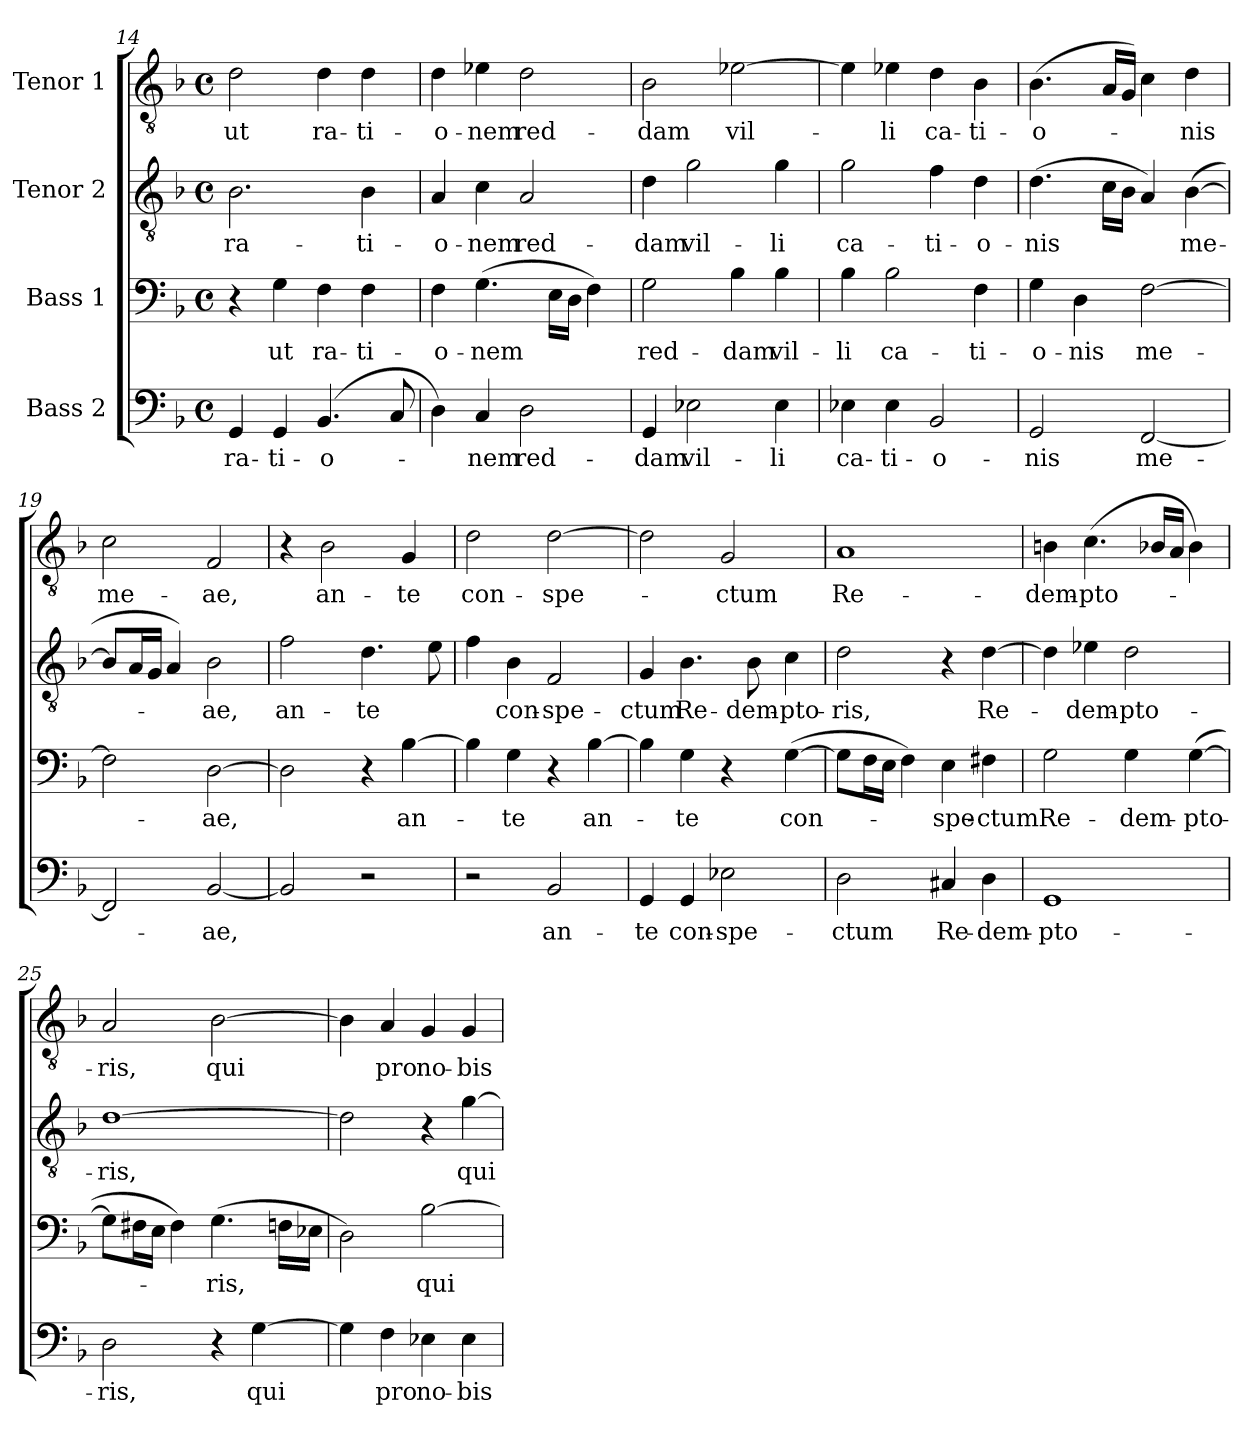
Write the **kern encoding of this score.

**kern	**text	**kern	**text	**kern	**text	**kern	**text
*part4	*part4	*part3	*part3	*part2	*part2	*part1	*part1
*staff4	*staff4	*staff3	*staff3	*staff2	*staff2	*staff1	*staff1
*I"Bass 2	*	*I"Bass 1	*	*I"Tenor 2	*	*I"Tenor 1	*
*clefF4	*	*clefF4	*	*clefGv2	*	*clefGv2	*
*k[b-]	*	*k[b-]	*	*k[b-]	*	*k[b-]	*
*F:	*	*F:	*	*F:	*	*F:	*
*M4/4	*	*M4/4	*	*M4/4	*	*M4/4	*
*met(c)	*	*met(c)	*	*met(c)	*	*met(c)	*
=14	=14	=14	=14	=14	=14	=14	=14
4GG/	ra-	4r	.	2.B-\	ra-	2d\	ut
4GG/	-ti-	4G\	ut	.	.	.	.
(4.BB-/	-o-	4F\	ra-	.	.	4d\	ra-
.	.	4F\	-ti-	4B-\	-ti-	4d\	-ti-
8C/	.	.	.	.	.	.	.
=15	=15	=15	=15	=15	=15	=15	=15
4D\)	.	4F\	-o-	4A/	-o-	4d\	-o-
4C/	-nem	(4.G\	-nem	4c\	-nem	4e-X\	-nem
2D\	red-	.	.	2A/	red-	2d\	red-
.	.	16E\LL	.	.	.	.	.
.	.	16D\JJ	.	.	.	.	.
.	.	4F\)	.	.	.	.	.
=16	=16	=16	=16	=16	=16	=16	=16
4GG/	-dam	2G\	red-	4d\	-dam	2B-\	-dam
2E-X\	vil-	.	.	2g\	vil-	.	.
.	.	4B-\	-dam	.	.	[2e-X\	vil-
4E-\	-li	4B-\	vil-	4g\	-li	.	.
=17	=17	=17	=17	=17	=17	=17	=17
4E-X\	ca-	4B-\	-li	2g\	ca-	4e-\]	.
4E-\	-ti-	2B-\	ca-	.	.	4e-X\	-li
2BB-/	-o-	.	.	4f\	-ti-	4d\	ca-
.	.	4F\	-ti-	4d\	-o-	4B-\	-ti-
=18	=18	=18	=18	=18	=18	=18	=18
2GG/	-nis	4G\	-o-	(4.d\	-nis	(4.B-\	-o-
.	.	4D\	-nis	.	.	.	.
.	.	.	.	16c\LL	.	16A/LL	.
.	.	.	.	16B-\JJ	.	16G/JJ)	.
[2FF/	me-	[2F\	me-	4A/)	.	4c\	.
.	.	.	.	([4B-\	me-	4d\	-nis
=19	=19	=19	=19	=19	=19	=19	=19
2FF/]	.	2F\]	.	8B-/L]	.	2c\	me-
.	.	.	.	16A/L	.	.	.
.	.	.	.	16G/JJ	.	.	.
.	.	.	.	4A/)	.	.	.
[2BB-/	-ae,	[2D\	-ae,	2B-\	-ae,	2F/	-ae,
!!LO:PB:g=z
=20	=20	=20	=20	=20	=20	=20	=20
2BB-/]	.	2D\]	.	2f\	an-	4r	.
.	.	.	.	.	.	2B-\	an-
2r	.	4r	.	4.d\	-te	.	.
.	.	[4B-\	an-	.	.	4G/	-te
.	.	.	.	8e\	.	.	.
=21	=21	=21	=21	=21	=21	=21	=21
2r	.	4B-\]	.	4f\	.	2d\	con-
.	.	4G\	-te	4B-\	con-	.	.
2BB-/	an-	4r	.	2F/	-spe-	[2d\	-spe-
.	.	[4B-\	an-	.	.	.	.
=22	=22	=22	=22	=22	=22	=22	=22
4GG/	-te	4B-\]	.	4G/	-ctum	2d\]	.
4GG/	con-	4G\	-te	4.B-\	Re-	.	.
2E-X\	-spe-	4r	.	.	.	2G/	-ctum
.	.	.	.	8B-\	-dem-	.	.
.	.	([4G\	con-	4c\	-pto-	.	.
=23	=23	=23	=23	=23	=23	=23	=23
2D\	-ctum	8G\L]	.	2d\	-ris,	1A	Re-
.	.	16F\L	.	.	.	.	.
.	.	16E\JJ	.	.	.	.	.
.	.	4F\)	.	.	.	.	.
4C#X/	Re-	4E\	-spe-	4r	.	.	.
4D\	-dem-	4F#X\	-ctum	[4d\	Re-	.	.
=24	=24	=24	=24	=24	=24	=24	=24
1GG	-pto-	2G\	Re-	4d\]	.	4Bn\	-dem-
.	.	.	.	4e-X\	-dem-	(4.c\	-pto-
.	.	4G\	-dem-	2d\	-pto-	.	.
.	.	.	.	.	.	16B-X/LL	.
.	.	.	.	.	.	16A/JJ	.
.	.	([4G\	-pto-	.	.	4B-\)	.
=25	=25	=25	=25	=25	=25	=25	=25
2D\	-ris,	8G\L]	.	[1d	-ris,	2A/	-ris,
.	.	16F#X\L	.	.	.	.	.
.	.	16E\JJ	.	.	.	.	.
.	.	4F#\)	.	.	.	.	.
4r	.	(4.G\	-ris,	.	.	[2B-\	qui
[4G\	qui	.	.	.	.	.	.
.	.	16Fn\LL	.	.	.	.	.
.	.	16E-X\JJ	.	.	.	.	.
=26	=26	=26	=26	=26	=26	=26	=26
4G\]	.	2D\)	.	2d\]	.	4B-\]	.
4F\	pro	.	.	.	.	4A/	pro
4E-X\	no-	[2B-\	qui	4r	.	4G/	no-
4E-\	-bis	.	.	[4g\	qui	4G/	-bis
=	=	=	=	=	=	=	=
*-	*-	*-	*-	*-	*-	*-	*-
